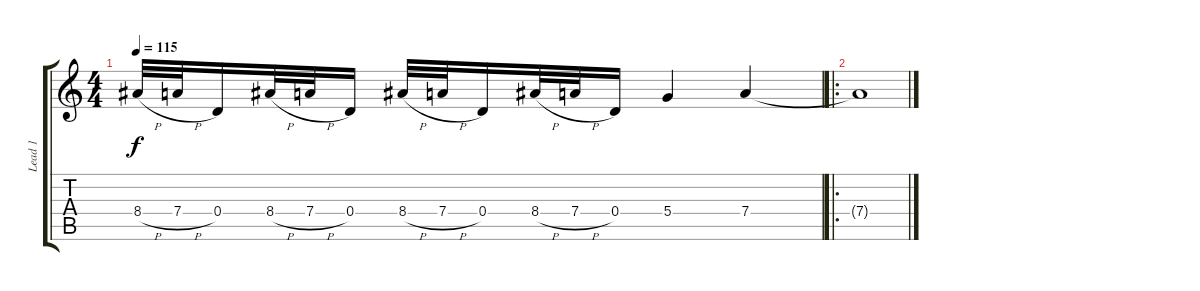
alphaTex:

\track ("Lead 1" "Lead 1") {instrument distortionguitar}
\staff {score tabs}
\tuning (E4 B3 G3 D3 A2 E2) {hide}
\ts (4 4)
\tempo 115
\clef g2
\ks c
8.4{h}.32{dy f} 7.4{h}.32 0.4.16 8.4{h}.32 7.4{h}.32 0.4.16 8.4{h}.32 7.4{h}.32 0.4.16 8.4{h}.32 7.4{h}.32 0.4.16 5.4.4 7.4.4 |
\ro
7.4{t}.1
